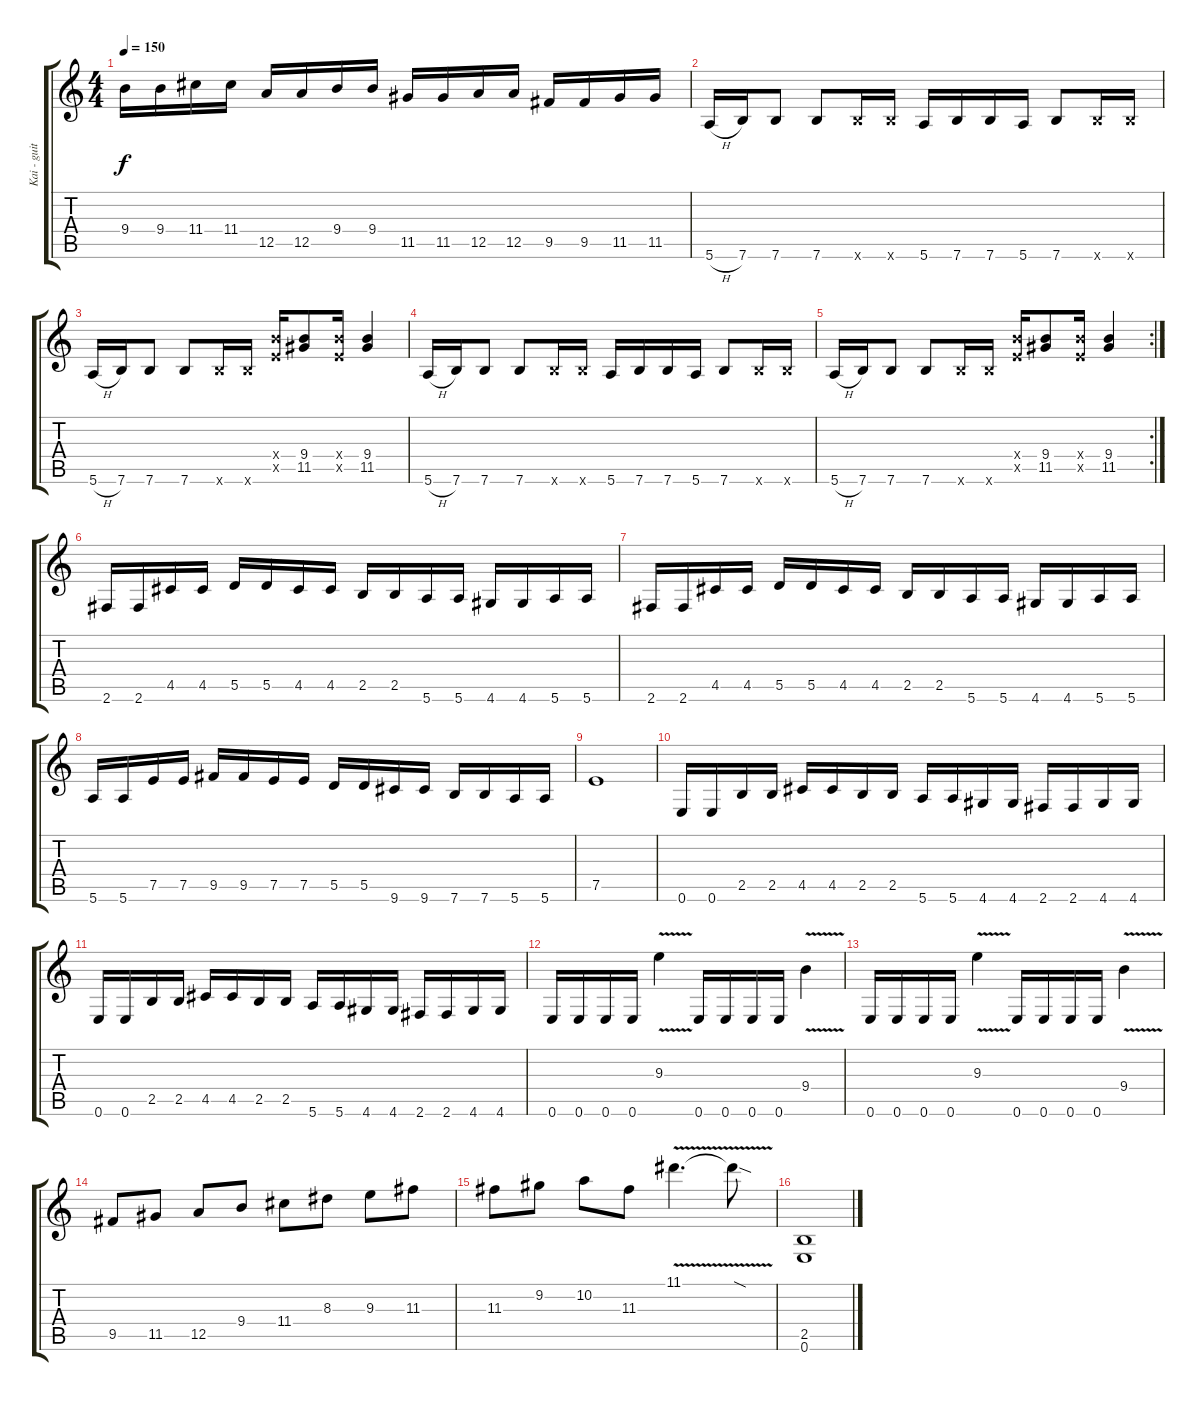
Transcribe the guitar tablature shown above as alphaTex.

\track ("Kai - guitare 2" "Kai - guit") {instrument distortionguitar}
\staff {score tabs}
\tuning (E4 B3 G3 D3 A2 E2) {hide}
\ts (4 4)
\tempo 150
\clef g2
\ks c
9.4.16{dy f} 9.4.16 11.4.16 11.4.16 12.5.16 12.5.16 9.4.16 9.4.16 11.5.16 11.5.16 12.5.16 12.5.16 9.5.16 9.5.16 11.5.16 11.5.16 |
5.6{h}.16 7.6.16 7.6.8 7.6.8 7.6{x}.16 7.6{x}.16 5.6.16 7.6.16 7.6.16 5.6.16 7.6.8 7.6{x}.16 7.6{x}.16 |
5.6{h}.16 7.6.16 7.6.8 7.6.8 7.6{x}.16 7.6{x}.16 (9.4{x} 7.5{x}).16 (9.4 11.5).8 (9.4{x} 7.5{x}).16 (9.4 11.5).4 |
5.6{h}.16 7.6.16 7.6.8 7.6.8 7.6{x}.16 7.6{x}.16 5.6.16 7.6.16 7.6.16 5.6.16 7.6.8 7.6{x}.16 7.6{x}.16 |
\rc 2
5.6{h}.16 7.6.16 7.6.8 7.6.8 7.6{x}.16 7.6{x}.16 (9.4{x} 7.5{x}).16 (9.4 11.5).8 (9.4{x} 7.5{x}).16 (9.4 11.5).4 |
2.6.16 2.6.16 4.5.16 4.5.16 5.5.16 5.5.16 4.5.16 4.5.16 2.5.16 2.5.16 5.6.16 5.6.16 4.6.16 4.6.16 5.6.16 5.6.16 |
2.6.16 2.6.16 4.5.16 4.5.16 5.5.16 5.5.16 4.5.16 4.5.16 2.5.16 2.5.16 5.6.16 5.6.16 4.6.16 4.6.16 5.6.16 5.6.16 |
5.6.16 5.6.16 7.5.16 7.5.16 9.5.16 9.5.16 7.5.16 7.5.16 5.5.16 5.5.16 9.6.16 9.6.16 7.6.16 7.6.16 5.6.16 5.6.16 |
7.5.1 |
0.6.16 0.6.16 2.5.16 2.5.16 4.5.16 4.5.16 2.5.16 2.5.16 5.6.16 5.6.16 4.6.16 4.6.16 2.6.16 2.6.16 4.6.16 4.6.16 |
0.6.16 0.6.16 2.5.16 2.5.16 4.5.16 4.5.16 2.5.16 2.5.16 5.6.16 5.6.16 4.6.16 4.6.16 2.6.16 2.6.16 4.6.16 4.6.16 |
0.6.16 0.6.16 0.6.16 0.6.16 9.3{v}.4 0.6.16 0.6.16 0.6.16 0.6.16 9.4{v}.4 |
0.6.16 0.6.16 0.6.16 0.6.16 9.3{v}.4 0.6.16 0.6.16 0.6.16 0.6.16 9.4{v}.4 |
9.5.8 11.5.8 12.5.8 9.4.8 11.4.8 8.3.8 9.3.8 11.3.8 |
11.3.8 9.2.8 10.2.8 11.3.8 11.1{v}.4{d} 11.1{sod t}.8 |
(2.5 0.6).1
